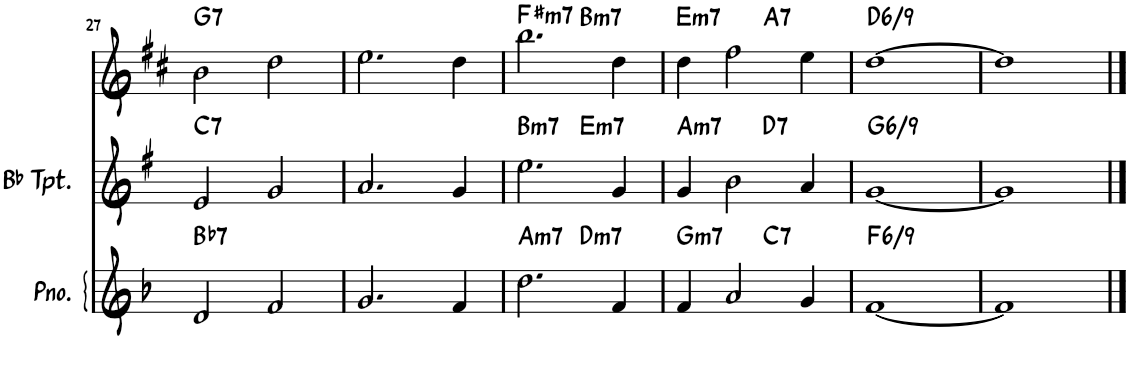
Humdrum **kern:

**kern	**harte	**kern	**harte	**kern	**harte
*part3	*part3	*part2	*part2	*part1	*part1
*staff3	*	*staff2	*	*staff1	*
*I"Piano	*	*I"Bb Trumpet	*	*I"Alto Sax	*
*I'Pno.	*	*I'Bb Tpt.	*	*I'Sax	*
!!LO:PB:g=z
*clefG2	*	*clefG2	*	*clefG2	*
*	*	*Trd1c2	*	*Trd5c9	*
*k[b-]	*	*k[f#]	*	*k[f#c#]	*
*M4/4	*	*M4/4	*	*M4/4	*
=27	=27	=27	=27	=27	=27
!	!LO:H:kt=7	!	!LO:H:kt=7	!	!LO:H:kt=7
2d/	Bb:7	2e/	C:7	2b\	G:7
2f/	.	2g/	.	2dd\	.
=28	=28	=28	=28	=28	=28
2.g/	.	2.a/	.	2.ee\	.
4f/	.	4g/	.	4dd\	.
=29	=29	=29	=29	=29	=29
!	!LO:H:kt=m7	!	!LO:H:kt=m7	!	!LO:H:kt=m7
*^	*	*^	*	*^	*
2.dd\	2ryy	A:min7	2.ee\	2ryy	B:min7	2.bb\	2ryy	F#:min7
!	!	!LO:H:kt=m7	!	!	!LO:H:kt=m7	!	!	!LO:H:kt=m7
.	2ryy	D:min7	.	2ryy	E:min7	.	2ryy	B:min7
4f/	.	.	4g/	.	.	4dd\	.	.
=30	=30	=30	=30	=30	=30	=30	=30	=30
!	!	!LO:H:kt=m7	!	!	!LO:H:kt=m7	!	!	!LO:H:kt=m7
4f/	2ryy	G:min7	4g/	2ryy	A:min7	4dd\	2ryy	E:min7
2a/	.	.	2b\	.	.	2ff#\	.	.
!	!	!LO:H:kt=7	!	!	!LO:H:kt=7	!	!	!LO:H:kt=7
.	2ryy	C:7	.	2ryy	D:7	.	2ryy	A:7
4g/	.	.	4a/	.	.	4ee\	.	.
=31	=31	=31	=31	=31	=31	=31	=31	=31
!	!	!LO:H:kt=/6	!	!	!LO:H:kt=/6	!	!	!LO:H:kt=/6
*v	*v	*	*	*	*	*v	*v	*
*	*	*v	*v	*	*	*
[1f	F:maj6(9)	[1g	G:maj6(9)	[1dd	D:maj6(9)
=32	=32	=32	=32	=32	=32
1f]	.	1g]	.	1dd]	.
==	==	==	==	==	==
*-	*-	*-	*-	*-	*-
